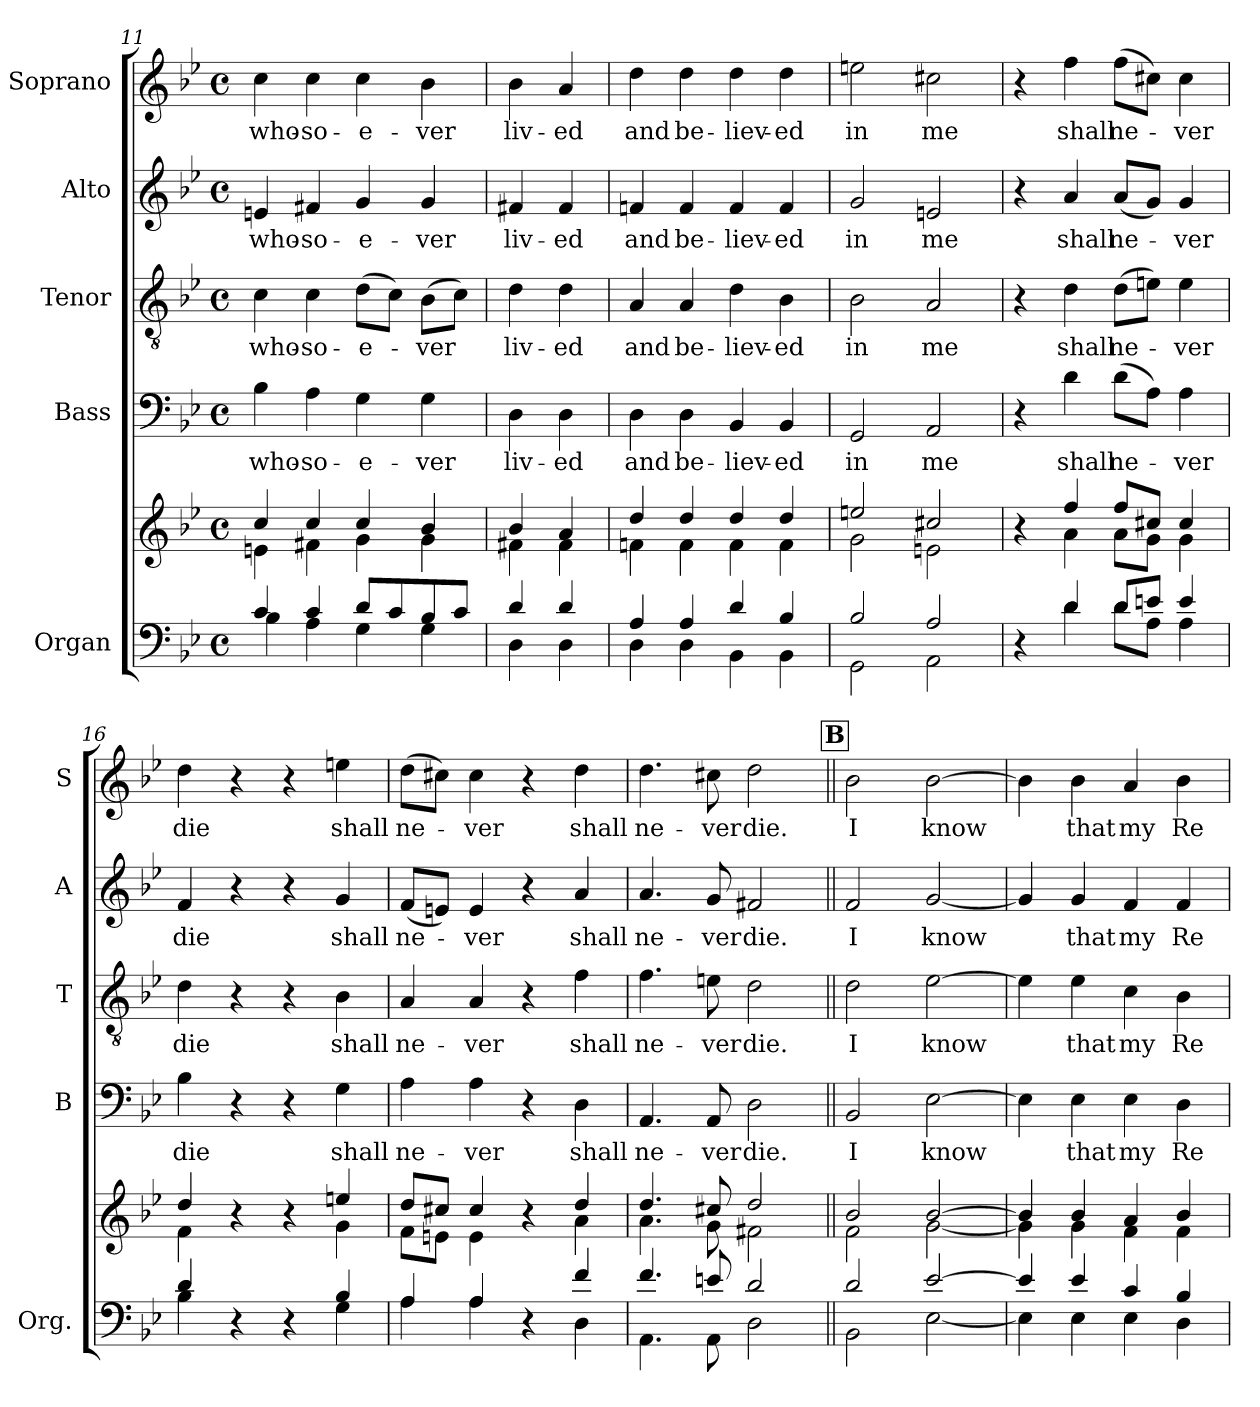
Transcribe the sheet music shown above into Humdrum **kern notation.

**kern	**kern	**kern	**text	**kern	**text	**kern	**text	**kern	**text
*part5	*part5	*part4	*part4	*part3	*part3	*part2	*part2	*part1	*part1
*staff6	*staff5	*staff4	*staff4	*staff3	*staff3	*staff2	*staff2	*staff1	*staff1
*I"Organ	*	*I"Bass	*	*I"Tenor	*	*I"Alto	*	*I"Soprano	*
*I'Org.	*	*I'B	*	*I'T	*	*I'A	*	*I'S	*
!!LO:PB:g=z
*clefF4	*clefG2	*clefF4	*	*clefGv2	*	*clefG2	*	*clefG2	*
*k[b-e-]	*k[b-e-]	*k[b-e-]	*	*k[b-e-]	*	*k[b-e-]	*	*k[b-e-]	*
*g:	*g:	*g:	*	*g:	*	*g:	*	*g:	*
*M4/4	*M4/4	*M4/4	*	*M4/4	*	*M4/4	*	*M4/4	*
*met(c)	*met(c)	*met(c)	*	*met(c)	*	*met(c)	*	*met(c)	*
=11	=11	=11	=11	=11	=11	=11	=11	=11	=11
*^	*^	*	*	*	*	*	*	*	*
!	!	!	!	!	!LO:LY:b	!	!LO:LY:b	!	!LO:LY:b	!	!LO:LY:b
4c/	4B-\	4cc/	4en\	4B-\	who-	4c\	who-	4en/	who-	4cc\	who-
!	!	!	!	!	!LO:LY:b	!	!LO:LY:b	!	!LO:LY:b	!	!LO:LY:b
4c/	4A\	4cc/	4f#X\	4A\	-so-	4c\	-so-	4f#X/	-so-	4cc\	-so-
!	!	!	!	!	!LO:LY:b	!	!LO:LY:b	!	!LO:LY:b	!	!LO:LY:b
8d/L	4G\	4cc/	4g\	4G\	-e-	(>8d\L	-e-	4g/	-e-	4cc\	-e-
8c/	.	.	.	.	.	8c\J)	.	.	.	.	.
!	!	!	!	!	!LO:LY:b	!	!LO:LY:b	!	!LO:LY:b	!	!LO:LY:b
8B-/	4G\	4b-/	4g\	4G\	-ver	(>8B-\L	-ver	4g/	-ver	4b-\	-ver
8c/J	.	.	.	.	.	8c\J)	.	.	.	.	.
=12	=12	=12	=12	=12	=12	=12	=12	=12	=12	=12	=12
!	!	!	!	!	!LO:LY:b	!	!LO:LY:b	!	!LO:LY:b	!	!LO:LY:b
4d/	4D\	4b-/	4f#X\	4D\	liv-	4d\	liv-	4f#X/	liv-	4b-\	liv-
!	!	!	!	!	!LO:LY:b	!	!LO:LY:b	!	!LO:LY:b	!	!LO:LY:b
4d/	4D\	4a/	4f#\	4D\	-ed	4d\	-ed	4f#/	-ed	4a/	-ed
=13	=13	=13	=13	=13	=13	=13	=13	=13	=13	=13	=13
!	!	!	!	!	!LO:LY:b	!	!LO:LY:b	!	!LO:LY:b	!	!LO:LY:b
4A/	4D\	4dd/	4fni\	4D\	and	4A/	and	4fni/	and	4dd\	and
!	!	!	!	!	!LO:LY:b	!	!LO:LY:b	!	!LO:LY:b	!	!LO:LY:b
4A/	4D\	4dd/	4f\	4D\	be-	4A/	be-	4f/	be-	4dd\	be-
!	!	!	!	!	!LO:LY:b	!	!LO:LY:b	!	!LO:LY:b	!	!LO:LY:b
4d/	4BB-\	4dd/	4f\	4BB-/	-liev-	4d\	-liev-	4f/	-liev-	4dd\	-liev-
!	!	!	!	!	!LO:LY:b	!	!LO:LY:b	!	!LO:LY:b	!	!LO:LY:b
4B-/	4BB-\	4dd/	4f\	4BB-/	-ed	4B-\	-ed	4f/	-ed	4dd\	-ed
=14	=14	=14	=14	=14	=14	=14	=14	=14	=14	=14	=14
!	!	!	!	!	!LO:LY:b	!	!LO:LY:b	!	!LO:LY:b	!	!LO:LY:b
2B-/	2GG\	2een/	2g\	2GG/	in	2B-\	in	2g/	in	2een\	in
!	!	!	!	!	!LO:LY:b	!	!LO:LY:b	!	!LO:LY:b	!	!LO:LY:b
2A/	2AA\	2cc#X/	2en\	2AA/	me	2A/	me	2en/	me	2cc#X\	me
=15	=15	=15	=15	=15	=15	=15	=15	=15	=15	=15	=15
4r	4ryy	4r	4ryy	4r	.	4r	.	4r	.	4r	.
!	!	!	!	!	!LO:LY:b	!	!LO:LY:b	!	!LO:LY:b	!	!LO:LY:b
4d/	4d\	4ff/	4a\	4d\	shall	4d\	shall	4a/	shall	4ff\	shall
!	!	!	!	!	!LO:LY:b	!	!LO:LY:b	!	!LO:LY:b	!	!LO:LY:b
8d/L	8d\L	8ff/L	8a\L	(>8d\L	ne-	(>8d\L	ne-	(<8a/L	ne-	(>8ff\L	ne-
8en/J	8A\J	8cc#X/J	8g\J	8A\J)	.	8en\J)	.	8g/J)	.	8cc#X\J)	.
!	!	!	!	!	!LO:LY:b	!	!LO:LY:b	!	!LO:LY:b	!	!LO:LY:b
4e/	4A\	4cc#/	4g\	4A\	-ver	4e\	-ver	4g/	-ver	4cc#\	-ver
=16	=16	=16	=16	=16	=16	=16	=16	=16	=16	=16	=16
!	!	!	!	!	!LO:LY:b	!	!LO:LY:b	!	!LO:LY:b	!	!LO:LY:b
4d/	4B-\	4dd/	4f\	4B-\	die	4d\	die	4f/	die	4dd\	die
4r	4ryy	4r	4ryy	4r	.	4r	.	4r	.	4r	.
4r	4ryy	4r	4ryy	4r	.	4r	.	4r	.	4r	.
!	!	!	!	!	!LO:LY:b	!	!LO:LY:b	!	!LO:LY:b	!	!LO:LY:b
4B-/	4G\	4een/	4g\	4G\	shall	4B-\	shall	4g/	shall	4een\	shall
!!LO:LB:g=z
=17	=17	=17	=17	=17	=17	=17	=17	=17	=17	=17	=17
!	!	!	!	!	!LO:LY:b	!	!LO:LY:b	!	!LO:LY:b	!	!LO:LY:b
4A/	4A\	8dd/L	8f\L	4A\	ne-	4A/	ne-	(<8f/L	ne-	(>8dd\L	ne-
.	.	8cc#X/J	8en\J	.	.	.	.	8en/J)	.	8cc#X\J)	.
!	!	!	!	!	!LO:LY:b	!	!LO:LY:b	!	!LO:LY:b	!	!LO:LY:b
4A/	4A\	4cc#/	4e\	4A\	-ver	4A/	-ver	4e/	-ver	4cc#\	-ver
4r	4ryy	4r	4ryy	4r	.	4r	.	4r	.	4r	.
!	!	!	!	!	!LO:LY:b	!	!LO:LY:b	!	!LO:LY:b	!	!LO:LY:b
4f/	4D\	4dd/	4a\	4D\	shall	4f\	shall	4a/	shall	4dd\	shall
=18	=18	=18	=18	=18	=18	=18	=18	=18	=18	=18	=18
!	!	!	!	!	!LO:LY:b	!	!LO:LY:b	!	!LO:LY:b	!	!LO:LY:b
4.f/	4.AA\	4.dd/	4.a\	4.AA/	ne-	4.f\	ne-	4.a/	ne-	4.dd\	ne-
!	!	!	!	!	!LO:LY:b	!	!LO:LY:b	!	!LO:LY:b	!	!LO:LY:b
8en/	8AA\	8cc#X/	8g\	8AA/	-ver	8en\	-ver	8g/	-ver	8cc#X\	-ver
!	!	!	!	!	!LO:LY:b	!	!LO:LY:b	!	!LO:LY:b	!	!LO:LY:b
2d/	2D\	2dd/	2f#X\	2D\	die.	2d\	die.	2f#X/	die.	2dd\	die.
!!LO:REH:place=s1:a:B:fs=11.2:t=B
=19||	=19||	=19||	=19||	=19||	=19||	=19||	=19||	=19||	=19||	=19||	=19||
!	!	!	!	!	!LO:LY:b	!	!LO:LY:b	!	!LO:LY:b	!	!LO:LY:b
2d/	2BB-\	2b-/	2f\	2BB-/	I	2d\	I	2f/	I	2b-\	I
!	!	!	!	!	!LO:LY:b	!	!LO:LY:b	!	!LO:LY:b	!	!LO:LY:b
[>2e-/	[<2E-\	[>2b-/	[<2g\	[2E-\	know	[2e-\	know	[2g/	know	[2b-\	know
=20	=20	=20	=20	=20	=20	=20	=20	=20	=20	=20	=20
4e-/]	4E-\]	4b-/]	4g\]	4E-\]	.	4e-\]	.	4g/]	.	4b-\]	.
!	!	!	!	!	!LO:LY:b	!	!LO:LY:b	!	!LO:LY:b	!	!LO:LY:b
4e-/	4E-\	4b-/	4g\	4E-\	that	4e-\	that	4g/	that	4b-\	that
!	!	!	!	!	!LO:LY:b	!	!LO:LY:b	!	!LO:LY:b	!	!LO:LY:b
4c/	4E-\	4a/	4f\	4E-\	my	4c\	my	4f/	my	4a/	my
!	!	!	!	!	!LO:LY:b	!	!LO:LY:b	!	!LO:LY:b	!	!LO:LY:b
4B-/	4D\	4b-/	4f\	4D\	Re-	4B-\	Re-	4f/	Re-	4b-\	Re-
*v	*v	*	*	*	*	*	*	*	*	*	*
*	*v	*v	*	*	*	*	*	*	*	*
=	=	=	=	=	=	=	=	=	=
*-	*-	*-	*-	*-	*-	*-	*-	*-	*-
